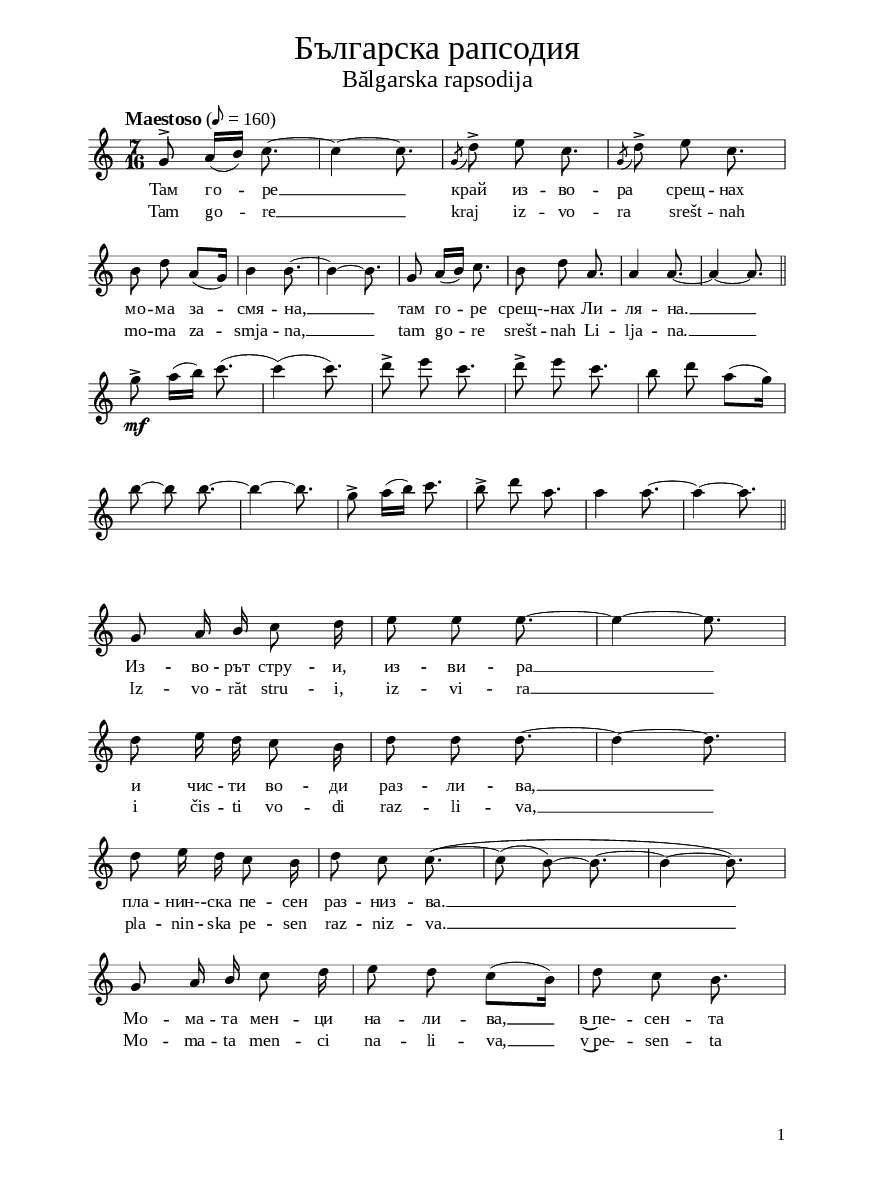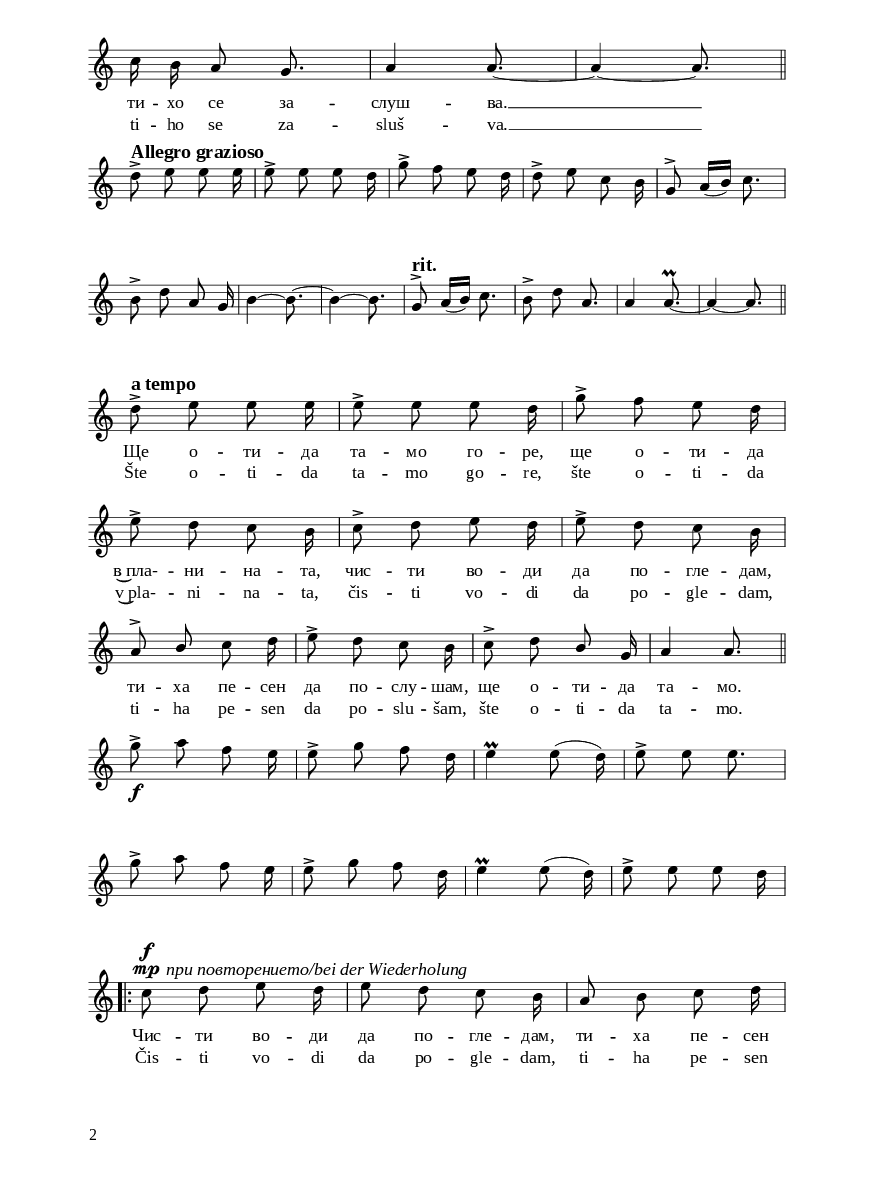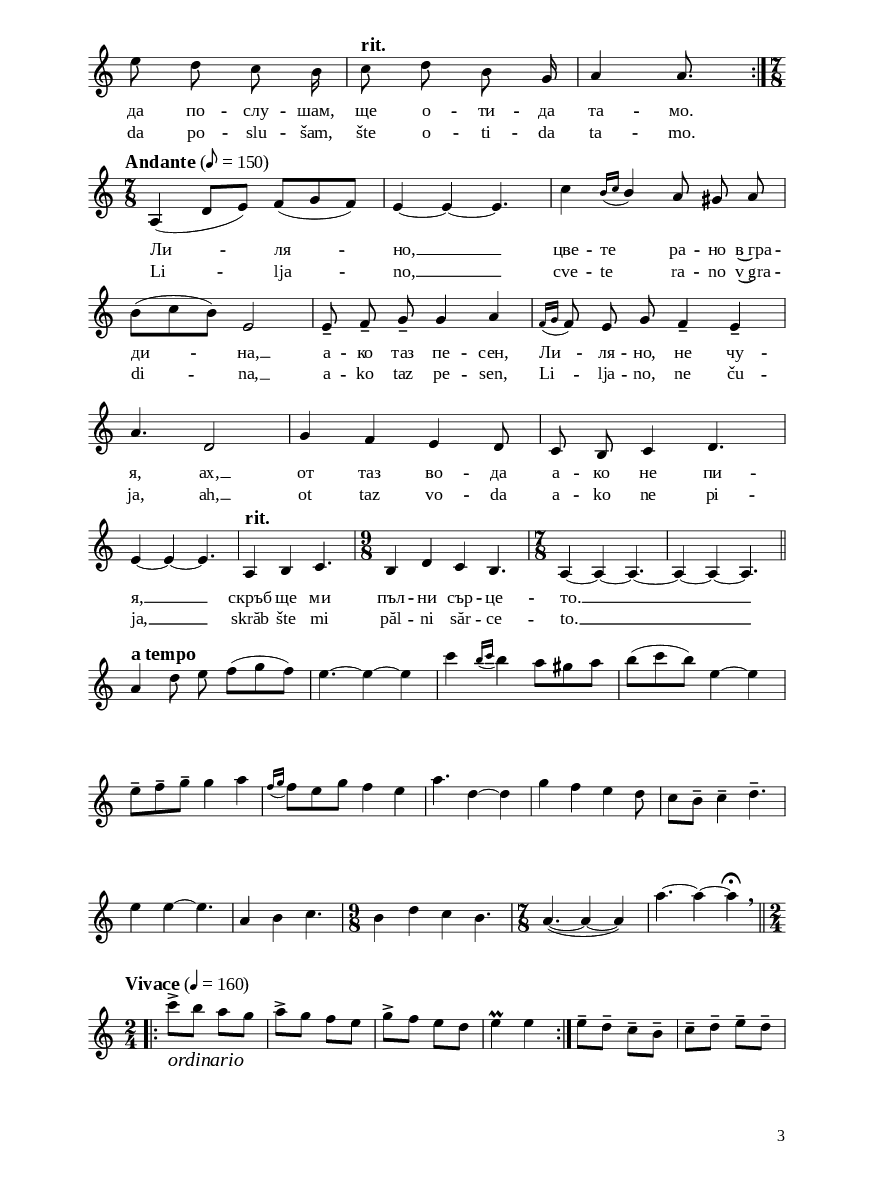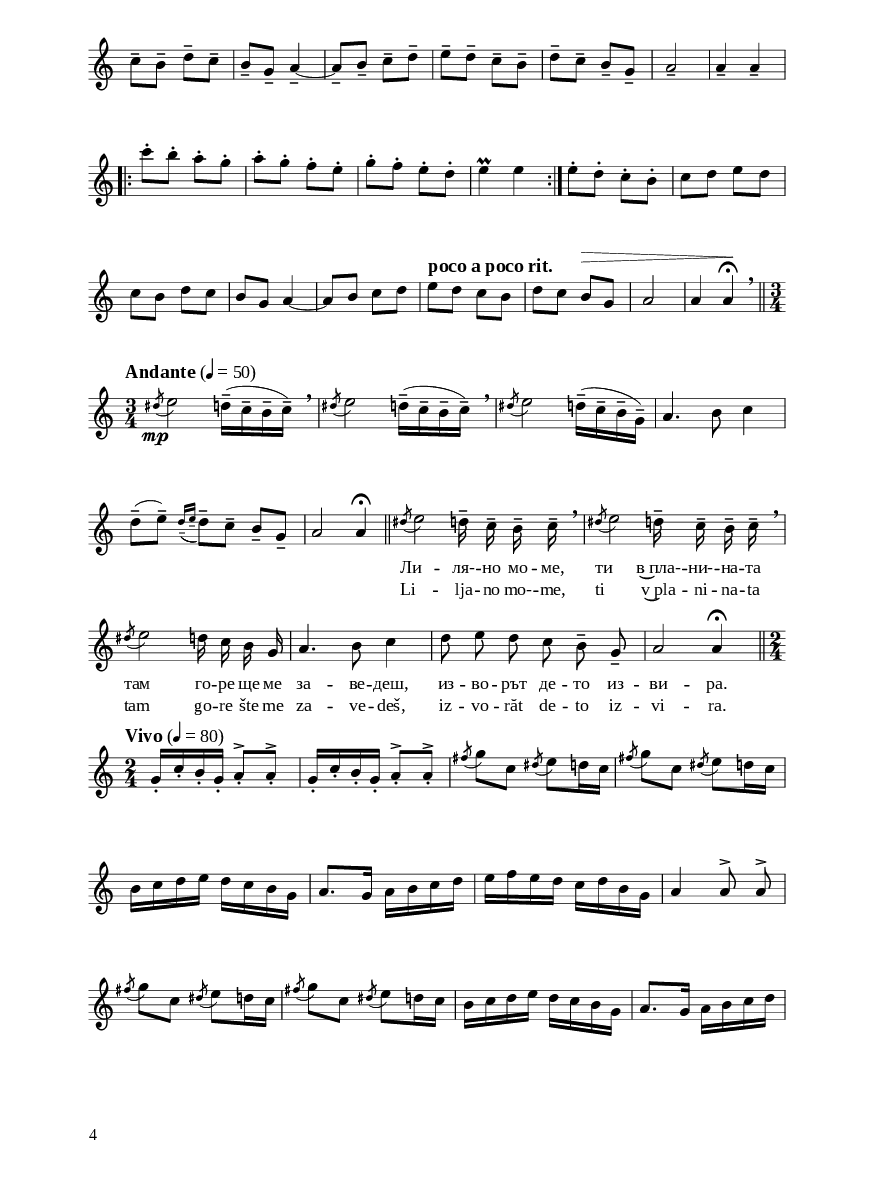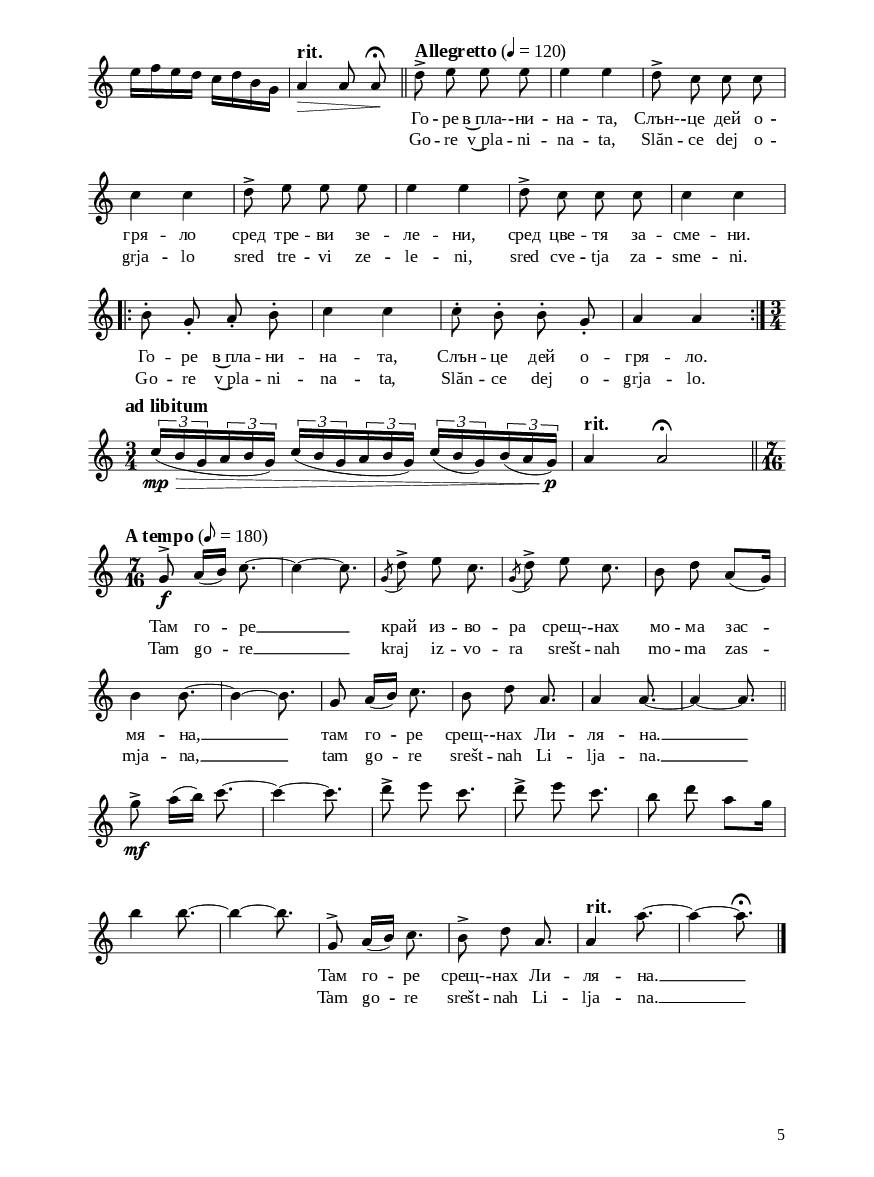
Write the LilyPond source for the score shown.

\version "2.24.3"

\include "include/globals.ily"

\bookpart {
  \label #'ref146
  \tocItem \markup "Българска рапсодия – Bălgarska rapsodija"
  \paper {
    print-all-headers = ##t
    print-page-number = ##t
    print-first-page-number = ##t

    % put page numbers on the bottom
    oddHeaderMarkup = \markup ""
    evenHeaderMarkup = \markup ""
    oddFooterMarkup = \markup
    \fill-line {
      ""
      \if \should-print-page-number \fromproperty #'page:page-number-string
    }
    evenFooterMarkup = \markup
    \fill-line {
      \if \should-print-page-number \fromproperty #'page:page-number-string
      ""
    }

    left-margin = 1.5\cm
    right-margin = 1.5\cm
    top-margin = 1.2\cm
    bottom-margin = 1.0\cm
    ragged-bottom = ##t % do not spread the staves to fill the whole vertical space

    % change distance between staves
    system-system-spacing =
    #'((basic-distance . 16)
       (minimum-distance . 8)
       (padding . 2)
       (stretchability . 12))
  }

  \header {
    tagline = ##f
  }
  \score {
    \include "include/score-layout.ily"

    \new Voice \relative c' {
      \clef treble
      \key c \major
      \time 7/16
      \tempoFunc "Maestoso" 8 "160"
      \autoBeamOff
      g'8^\accent a16([b]) c8. ~ | \noBreak
      c4 ~ c8. | \noBreak
      \acciaccatura {g8} d'^\accent e c8. | \noBreak
      \acciaccatura {g8} d'^\accent e c8. | \break
      b8 d a([g16]) | \noBreak

      b4 b8. ~| b4 ~ b8. | \noBreak
      g8 a16([b]) c8. | \noBreak
      b8 d a8. | \noBreak
      a4 a8. ~ | a4 ~ a8. | \bar "||" \break

      g'8\accent_\mf a16[(b)] c8.( | \noBreak
      c4)(c8.) | \noBreak
      d8\accent e c8. | \noBreak
      d8\accent e c8. | \noBreak
      b8 d a([g16]) | \break
      b8 ~ b8 b8. ~ | \noBreak
      b4 ~ b8. | \noBreak
      g8 \accent a16 ([b]) c8. | \noBreak
      b8\accent d a8. | \noBreak
      a4 a8. ~ | \noBreak
      a4 ~ a8. | \bar "||" \break

      g,8 a16 \stemUp b \stemNeutral c8 d16 | \noBreak
      e8 e e8. ~ | \noBreak
      e4 ~ e8. | \break
      d8 e16 d16 c8 b16 | \noBreak
      d8 d d8. ~ | \noBreak

      d4 ~ d8. | \break

      d8 e16 d16 c8 b16 | \noBreak
      d8 c8  c8. ~ \( |\noBreak
      c8 ( b) ~ b8. ~ | \noBreak
      b4 ~ b8. \) | \break
      g8 a16 \stemUp b \stemNeutral c8 d16 | \noBreak
      e8 d c8([b16]) | \noBreak

      d8 c b8. | \break
      c16 b a8 g8. | \noBreak
      a4 a8. ~| \noBreak
      a4 ~ a8. | \bar "||" \break
      \tempo "Allegro grazioso" d8^\accent e e e16 | \noBreak
      e8^\accent e e d16 | \noBreak

      g8^\accent f e d16 | \noBreak
      d8^\accent e c b16 | \noBreak
      g8^\accent a16([b]) c8. | \break
      b8^\accent d a g16 | \noBreak
      b4~ b8. ~ | \noBreak
      b4 ~ b8. | \noBreak
      \tempo "rit." g8^\accent a16([b]) c8. | \noBreak

      b8^\accent d a8. | \noBreak
      a4 a8.\prall ~ | \noBreak
      a4 ~ a8. | \bar "||" \break
      \tempo "a tempo" d8\accent e e e16 | \noBreak
      e8\accent e e d16 | \noBreak
      g8\accent f e d16 | \break

      e8\accent d c b16 | \noBreak
      c8\accent d e d16 | \noBreak
      e8\accent d c b16 | \break
      a8^\accent \stemUp b \stemNeutral c d16 | \noBreak

      e8\accent d c b16 | \noBreak
      c8\accent d \stemUp b \stemNeutral g16 | \noBreak
      a4 a8. | \bar "||"  \break
      g'8\f^\accent a f e16 | \noBreak
      e8^\accent g f d16 | \noBreak

      e4 \prall e8 (d16) | \noBreak
      e8^\accent e e8. | \break
      g8^\accent a f e16 | \noBreak
      e8^\accent g f d16 | \noBreak
      e4\prall e8 (d16) | \noBreak
      e8^\accent e e d16  |  \break

      \bar ".|:-|"
      c8 ^\markup{ \dynamic f } ^\mp d^\markup{ \hspace #-4.5 \large \italic{при повторението/bei der Wiederholung} }  e d16 | \noBreak
      e8 d c b16 | \noBreak
      a8 b c d16 | \break
      e8 d c b16 | \noBreak
      \tempo "rit." c8 d b g16 | \noBreak
      a4 a8. | \break \bar ":|."

      \time 7/8  \tempoFunc "Andante" 8 "150" a,4 (d8[e]) f8([ g f]) | e4 ~ e4 ~ e4. | \noBreak

      c'4 \acciaccatura{ b16[c] } \stemUp b4 \stemNeutral a8 gis a8 | \break b8([c b])  e,2 |

      e8\tenuto f\tenuto g\tenuto  g4 a4 |  \noBreak

      \acciaccatura {f16[g]}  f8 e g  f4\tenuto e4\tenuto | \break
      a4. d,2 | g4 f e d8 |   c b c4 d4. | \break e4 ~ e4 ~ e4. | \noBreak

      \tempo "rit." a,4 b c4. | \time 9/8 b4 d c b4. | \noBreak
      \time 7/8
      a4 ~ a4 ~ a4. ~ | a4 ~ a4 ~ a4. | \bar "||"  \break
      \tempo "a tempo" a'4  d8 e  f([ g f]) | e4. ~ e4 ~ e4 |  \noBreak

      c'4 \acciaccatura{ b16[c] } b4 a8 [gis  a] | b8 ( [c8 b]) e,4 ~ e4 | \break


      e8\tenuto[f\tenuto g\tenuto] g4 a4 | \noBreak
      \acciaccatura { f16[g] } f8[e g] f4 e | \noBreak

      a4. d,4 ~ d4 | \noBreak
      g4 f e d8 | \noBreak

      c [b\tenuto] c4\tenuto d4.\tenuto| \break e4 e4 ~ e4. |
      a,4 b c4. | \time 9/8 b4 d c b4. | \noBreak
      \time 7/8 a4.~ ( a4 ~ a4) | a'4. ~ a4 ~ a4 \fermata \breathe | \bar "|" \time 2/4 \break    \bar ".|:-||"

      \tempoFunc "Vivace" 4 "160"  c8_\markup{ \huge \italic {ordinario} }\accent[b] a[g] | \noBreak
      a\accent[g] f[e] | \noBreak
      g\accent[f] e[d] | \noBreak
      e4\prall e | \noBreak \bar ":|."

      e8\tenuto[d]\tenuto c\tenuto[b]\tenuto | \noBreak
      c\tenuto[d]\tenuto e\tenuto[d]\tenuto | \break

      c\tenuto[b]\tenuto d\tenuto[c]\tenuto | \noBreak
      b\tenuto[g]\tenuto a4\tenuto~ | \noBreak
      a8\tenuto[b]\tenuto c\tenuto[d]\tenuto | \noBreak
      e\tenuto[d]\tenuto c\tenuto[b]\tenuto | \noBreak
      d\tenuto[c]\tenuto b\tenuto[g]\tenuto | \noBreak
      a2\tenuto | \noBreak
      a4\tenuto a\tenuto | \break \bar ".|:-|"


      c'8\staccato[b]\staccato a\staccato[g]\staccato | \noBreak
      a\staccato[g]\staccato f\staccato[e]\staccato | \noBreak
      g\staccato[f]\staccato e\staccato[d]\staccato | \noBreak
      e4\prall e | \noBreak  \bar ":|."

      e8\staccato[d]\staccato c\staccato[b]\staccato | \noBreak
      c[d] e[d] | \break

      c[b] d[c] | \noBreak
      b[g] a4~ | \noBreak
      a8[b] c[d] | \noBreak
      \tempo "poco a poco rit." e [d] c[b] | \noBreak
      d [c]  b^\>[g]  | \noBreak
      a2 | \noBreak
      a4 a \! \fermata \override BreathingSign.extra-spacing-width = #'(-2 . 0) \breathe | \bar "||" \time 3/4 \break

      \tempoFunc "Andante" 4 "50" \acciaccatura { dis8\mp } e2 d16\tenuto([c\tenuto b\tenuto c\tenuto]) \breathe | \noBreak
      \acciaccatura { dis8 } e2 d16\tenuto([c\tenuto  b\tenuto  c\tenuto])  \breathe | \noBreak
      \acciaccatura { dis8 } e2 d16\tenuto([c\tenuto b\tenuto g\tenuto]) | \noBreak
      a4. b8 c4 \break

      d8\tenuto([e\tenuto]) \acciaccatura { d16\tenuto([e\tenuto] } d8\tenuto)[c\tenuto] b\tenuto [g\tenuto] | \noBreak
      a2 a4 \fermata \bar "||" \noBreak
      \acciaccatura { dis8 } e2 d16\tenuto c\tenuto b\tenuto c\tenuto  \breathe | \noBreak
      \acciaccatura { dis8 } e2 d16\tenuto c\tenuto b\tenuto c\tenuto  \breathe | \break

      \acciaccatura { dis8 } e2 d16 c b g | \noBreak
      a4. b8 c4 | \noBreak
      d8 e d c b\tenuto g\tenuto | \noBreak
      a2 a4 \fermata | \noBreak \bar "||" \time 2/4 \break

      \tempoFunc "Vivo" 4 "80" g16_\staccato[c_\staccato b_\staccato g_\staccato] a8_\staccato ^\accent[a_\staccato ^\accent] | \noBreak
      g16_\staccato[c_\staccato b_\staccato g_\staccato] a8_\staccato^\accent[a_\staccato^\accent] | \noBreak
      \acciaccatura { fis'8 } g[c,] \acciaccatura { dis } e[d16 c] | \noBreak
      \acciaccatura { fis8 } g[c,] \acciaccatura { dis } e[d16 c] | \break

      b16[c d e] d[c b g] | \noBreak
      a8.[g16] a[b c d] | \noBreak
      e[f e d] c[d b g] | \noBreak
      a4 a8^\accent a^\accent \break

      \acciaccatura { fis'8 } g[c,] \acciaccatura { dis } e[d16 c] | \noBreak
      \acciaccatura { fis8 } g[c,] \acciaccatura { dis } e[d16 c] | \noBreak
      b[c d e] d[c b g] | \noBreak
      a8.[g16] a[b c d] | \break

      e[f e d] c[d b g] | \noBreak
      \tempo "rit." a4\>  a8 a \!  \fermata | \bar "||" \noBreak
      \tempoFunc "Allegretto" 4 "120" d^\accent e e e | \noBreak
      e4 e | \noBreak
      d8^\accent c c c | \break

      c4 c | \noBreak
      d8^\accent e e e | \noBreak
      e4 e | \noBreak
      d8^\accent c c c | \noBreak
      c4 c | \break \bar ".|:-|"
      b8^\staccato g_\staccato a_\staccato b^\staccato | \noBreak
      c4 c | \noBreak
      c8^\staccato b^\staccato b^\staccato g_\staccato | \noBreak
      a4 a |
      \time 3/4 \break \bar ":|."

      %\override TupletBracket.positions = #'(3 . 3)
      \tempo "ad libitum"
      \tuplet 3/2 8 { c16\>\mp([b g a b g]) c16([b g a b g]) c16([b g) b(a g\!\p])  } | \noBreak
      \tempo"rit." a4 a2 \fermata | \bar "||" \time 7/16 \break

      \tempoFunc "A tempo" 8 "180" g8\f^\accent a16([b]) c8.~ | \noBreak
      c4~ c8. | \noBreak
      \acciaccatura { g8 } d'^\accent e c8. | \noBreak
      \acciaccatura { g8 } d'^\accent e c8. | \noBreak
      b8 d a([g16]) | \break
      b4 b8. ~ | b4 ~ b8. |\noBreak
      g8 a16([b]) c8. | \noBreak
      b8 d a8. | \noBreak
      a4 a8. ~ | a4 ~ a8. \bar "||" \break
      g'8\mf\accent a16([b]) c8.~ | \noBreak
      c4~ c8. | \noBreak
      d8\accent e c8. | \noBreak
      d8\accent e c8. | \noBreak
      b8 d a[g16]| \break
      b4 b8. ~ | b4 ~ b8. | \noBreak
      g,8^\accent a16([b]) c8. | \noBreak
      b8^\accent d a8. \tempo "rit." | \noBreak
      a4 a'8. ~ | \noBreak
      a4 ~ a8. \fermata | \bar "|."
    }

    \addlyrics {
      Там го -- ре __ край из -- во -- ра срещ -- нах мо -- ма за --
      смя -- на, __ там го -- ре "срещ-" -- нах Ли -- ля -- на. __ ""
      \repeat unfold 21 { \skip 1 }
      Из -- во -- рът стру -- и, из -- ви -- ра __ и чис -- ти во -- ди раз -- ли -- ва, __
      пла -- "нин-" -- ска пе -- сен раз -- низ -- ва. __
      Mо -- ма -- та мен -- ци на -- ли -- ва, __
      "в~пе-" -- сен -- та ти -- хо се за -- слуш -- ва. __ ""
      \repeat unfold 31 { \skip 1  }
      Ще о -- ти -- да та -- мо го -- ре, ще о -- ти -- да
      "в~пла-" -- ни -- на -- та, чис -- ти во -- ди да по -- гле -- дам, ти -- ха пе -- сен
      да по -- слу -- шам, ще о -- ти -- да та -- мо.
      \repeat unfold 27 { \skip 2 }
      Чис -- ти во -- ди да по -- гле -- дам, ти -- ха пе -- сен да по -- слу -- шам,
      ще о -- ти -- да та -- мо. Ли -- ля -- но, __
      цве -- те ра -- но в~гра -- ди -- на, __ а -- ко таз пе -- сен,
      Ли -- ля -- но, не чу -- я, ах, __ от таз во -- да а -- ко не пи -- я, __
      скръб ще ми пъл -- ни сър -- це -- то. __ ""
      \repeat unfold 97 { \skip 1 }
      Ли -- "ля-" -- но мо -- ме, ти "в~пла-" -- "ни-" -- на -- та
      там го -- ре ще ме за -- ве -- деш, из -- во -- рът де -- то из -- ви -- ра.
      \repeat unfold 30 { \skip 1 }
      Го -- ре "в~пла-" -- ни -- на -- та, "Слън-" -- це дей о --
      гря -- ло сред тре -- ви зе -- ле -- ни, сред цве -- тя за -- сме -- ни.
      Го -- ре в~пла -- ни -- на -- та, Слън -- це дей о -- гря -- ло.
      \repeat unfold 5 { \skip 1 }
      Там го -- ре __ край из -- во -- ра "срещ-" -- нах мо -- ма зас -- мя -- на, __
      там го -- ре "срещ-" -- нах Ли -- ля -- на. __ ""
      \repeat unfold 13 { \skip 1 }
      Там го -- ре "срещ-" -- нах Ли -- ля -- на. __ ""
    }
    \addlyrics {
      Tam go -- re __ kraj iz -- vo -- ra srešt -- nah mo -- ma za --
      smja -- na, __ tam go -- re srešt -- nah Li -- lja -- na. __ ""
      \repeat unfold 21 { \skip 1 }
      Iz -- vo -- răt stru -- i, iz -- vi -- ra __ i čis -- ti vo -- di raz -- li -- va, __
      pla -- nin -- ska pe -- sen raz -- niz -- va. __
      Mo -- ma -- ta men -- ci na -- li -- va, __
      "v~pe-" -- sen -- ta ti -- ho se za -- sluš -- va. __ ""
      \repeat unfold 31 { \skip 1  }
      Šte o -- ti -- da ta -- mo go -- re, šte o -- ti -- da
      "v~pla-" -- ni -- na -- ta, čis -- ti vo -- di da po -- gle -- dam, ti -- ha pe -- sen
      da po -- slu -- šam, šte o -- ti -- da ta -- mo.
      \repeat unfold 27 { \skip 2 }
      Čis -- ti vo -- di da po -- gle -- dam, ti -- ha pe -- sen da po -- slu -- šam,
      šte o -- ti -- da ta -- mo. Li -- lja -- no, __
      cve -- te ra -- no v~gra -- di -- na, __ a -- ko taz pe -- sen,
      Li -- lja -- no, ne ču -- ja, ah, __ ot taz vo -- da a -- ko ne pi -- ja, __
      skrăb šte mi păl -- ni săr -- ce -- to. __ ""
      \repeat unfold 97 { \skip 1 }
      Li -- lja -- no "mo-" -- me, ti v~pla -- ni -- na -- ta
      tam go -- re šte me za -- ve -- deš, iz -- vo -- răt de -- to iz -- vi -- ra.
      \repeat unfold 30 { \skip 1 }
      Go -- re v~pla -- ni -- na -- ta, Slăn -- ce dej o --
      grja -- lo sred tre -- vi ze -- le -- ni, sred cve -- tja za -- sme -- ni.
      Go -- re v~pla -- ni -- na -- ta, Slăn -- ce dej o -- grja -- lo.
      \repeat unfold 5 { \skip 1 }
      Tam go -- re __ kraj iz -- vo -- ra srešt -- nah mo -- ma zas -- mja -- na, __
      tam go -- re srešt -- nah Li -- lja -- na. __ ""
      \repeat unfold 13 { \skip 1 }
      Tam go -- re srešt -- nah Li -- lja -- na. __ ""
    }

    \header {
      title = \titleFunc "Българска рапсодия" "Bălgarska rapsodija"
    }

    \midi{}

  } % score

  \pageBreak
  % include foreign translation(s) of the song
  \version "2.24.4"

\markup \fill-line { \fontsize #deTitleFontSize "Bulgarische Rapsodie" }
\markup \null
\markup \null
\markup \abs-fontsize #10 {
       \fill-line {
  \override #`(baseline-skip . ,deCoupletBaselineSkip)

  \column {

    \line { " "Dort oben bei der Quelle habe ich }

    \line { " "ein lächelndes Mädchen getroffen,}

    \line { " "dort oben habe ich Liljana getroffen.}

    \vspace #0.5

    \line { " "Die Quelle strömt und quillt}

    \line { " "und vergießt das reine Wasser}

    \line { " "und stimmt ein Berglied an.}

    \line { " "Das Mädchen füllt die Kupferkessel}

    \line { " "und lauscht dem Lied.}

     \vspace #0.5

    \line { " "Ich werde dort hinaufgehen,}

    \line { " "ich werde in die Berge gehen,}

    \line { " "damit ich dem reinen Wasser zuschaue }

    \line { " "und dem leisen Lied lausche,}

    \line { " "ich gehe dorthin.}
    \vspace #0.5

    \line { " "Damit ich dem reinen Wasser zuschaue,}

    \line { " "damit ich dem leisen Lied lausche,}

    \line { " " werde ich dorthin gehen.}

    \vspace #0.5

    \line { " "Oh, Liliana, frühe Blume im Garten,}

    \line { " "wenn ich dieses Lied, oh, Liliana, nicht höre, ah,}

    \line { " " wenn ich von diesem Wasser nicht trinke}

    \line { " "wird Gram mein Herz erfüllen.}

  \vspace #0.5

    \line { " "Oh, Liliana, Mädchen,}

    \line { " "du wirst mich dort hinauf ins Gebirge bringen,}

    \line { " "dorthin, wo die Quelle entspringt.}

     \vspace #0.5

    \line { " "Oben im Gebirge,}

    \line { " "wo die Sonne aufgegangen ist,}

    \line { " "zwischen den grünen Gräsern,}

    \line { " "zwischen den lächelnden Blumen.}

    \line { " "Oben im Gebirge,}

    \line { " "wo die Sonne aufgegangen ist.}
    \line { " "Oben im Gebirge,}

    \line { " "wo die Sonne aufgegangen ist.}
   \vspace #0.5

    \line { " "Dort oben bei der Quelle }

    \line { " "traf ich ein lächelndes Mädchen,}

    \line { " "dort oben traf ich Liljana.}

  }
       }
}


} % bookpart
